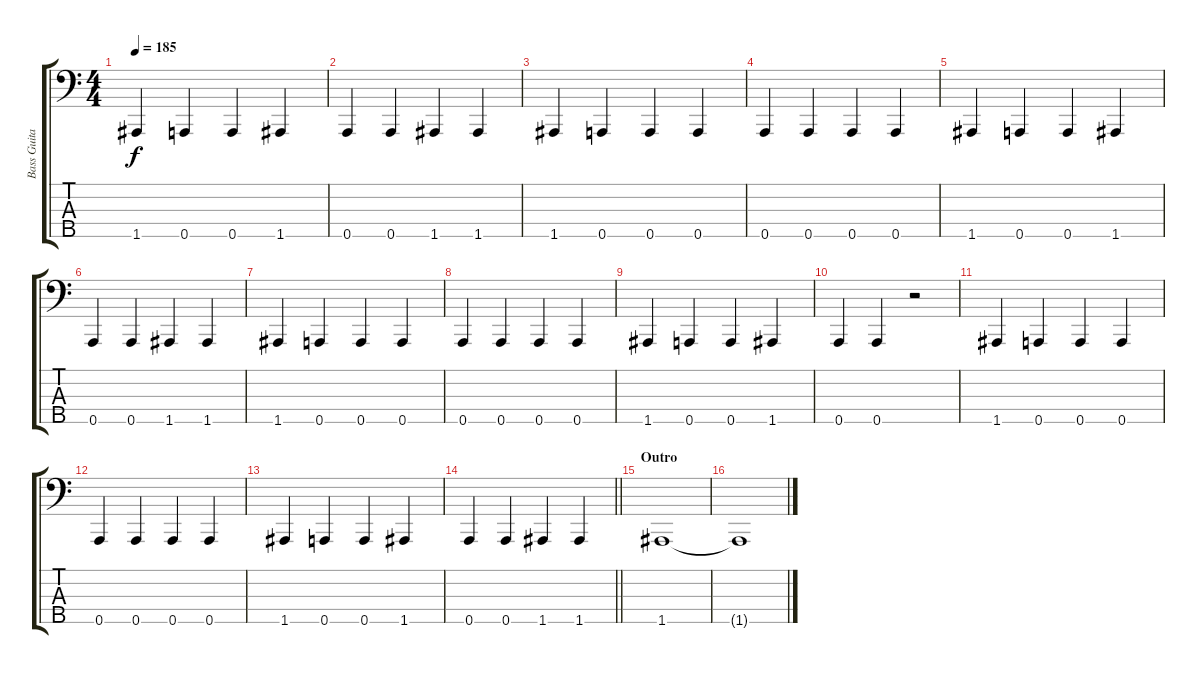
\track ("Bass Guitar" "Bass Guita") {instrument electricbasspick}
\staff {score tabs}
\tuning (G2 D2 A1 E1 A0) {hide}
\ts (4 4)
\tempo 185
\clef f4
\ks c
1.5.4{dy f} 0.5.4 0.5.4 1.5.4 |
0.5.4 0.5.4 1.5.4 1.5.4 |
1.5.4 0.5.4 0.5.4 0.5.4 |
0.5.4 0.5.4 0.5.4 0.5.4 |
1.5.4 0.5.4 0.5.4 1.5.4 |
0.5.4 0.5.4 1.5.4 1.5.4 |
1.5.4 0.5.4 0.5.4 0.5.4 |
0.5.4 0.5.4 0.5.4 0.5.4 |
1.5.4 0.5.4 0.5.4 1.5.4 |
0.5.4 0.5.4 r.2 |
1.5.4 0.5.4 0.5.4 0.5.4 |
0.5.4 0.5.4 0.5.4 0.5.4 |
1.5.4 0.5.4 0.5.4 1.5.4 |
\barLineRight lightlight
0.5.4 0.5.4 1.5.4 1.5.4 |
\section ("" "Outro")
1.5.1 |
1.5{t}.1
